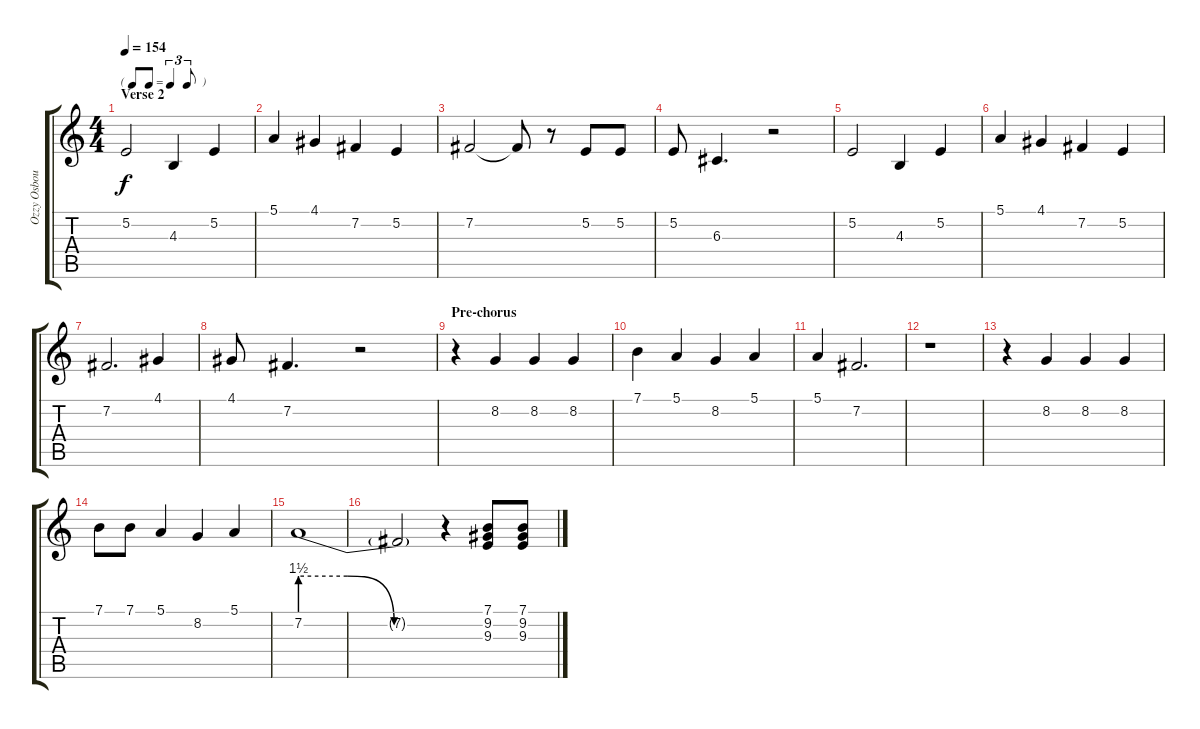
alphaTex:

\track ("Ozzy Osbourne (Vocals)" "Ozzy Osbou") {instrument lead2sawtooth}
\staff {score tabs}
\tuning (E4 B3 G3 D3 A2 E2) {hide}
\ts (4 4)
\tf triplet8th
\section ("" "Verse 2")
\tempo 154
\clef g2
\ks c
5.2.2{dy f} 4.3.4 5.2.4 |
5.1.4 4.1.4 7.2.4 5.2.4 |
7.2.2 7.2{t}.8 r.8 5.2.8 5.2.8 |
5.2.8 6.3.4{d} r.2 |
5.2.2 4.3.4 5.2.4 |
5.1.4 4.1.4 7.2.4 5.2.4 |
7.2.2{d} 4.1.4 |
4.1.8 7.2.4{d} r.2 |
\section ("" "Pre-chorus")
r.4 8.2.4 8.2.4 8.2.4 |
7.1.4 5.1.4 8.2.4 5.1.4 |
5.1.4 7.2.2{d} |
r.1 |
r.4 8.2.4 8.2.4 8.2.4 |
7.1.8 7.1.8 5.1.4 8.2.4 5.1.4 |
7.2{be (custom 0 6 20 6 40 0 60 0)}.1 |
7.2{t}.2 r.4 (7.1 9.2 9.3).8 (7.1 9.2 9.3).8
